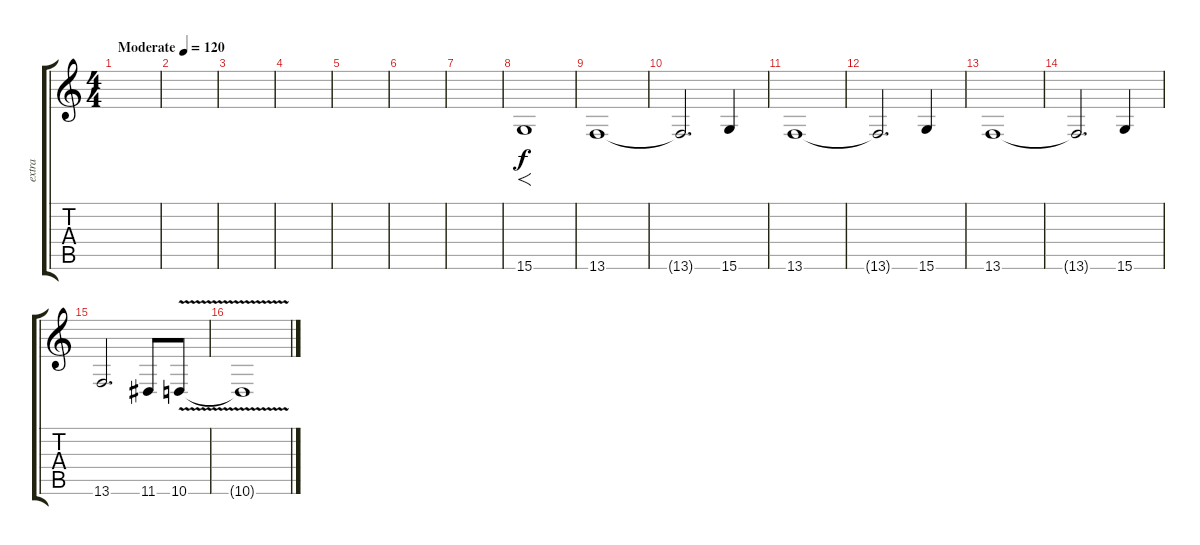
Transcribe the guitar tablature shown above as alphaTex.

\track ("extra" "extra") {instrument stringensemble1}
\staff {score tabs}
\tuning (E4 B3 G3 D3 A2 E2) {hide}
\ts (4 4)
\tempo (120 "Moderate")
\clef g2
\ks c
|
|
|
|
|
|
|
15.6.1{f} |
13.6.1 |
13.6{t}.2{d} 15.6.4 |
13.6.1 |
13.6{t}.2{d} 15.6.4 |
13.6.1 |
13.6{t}.2{d} 15.6.4 |
13.6.2{d} 11.6.8 10.6{v}.8 |
10.6{t}.1
